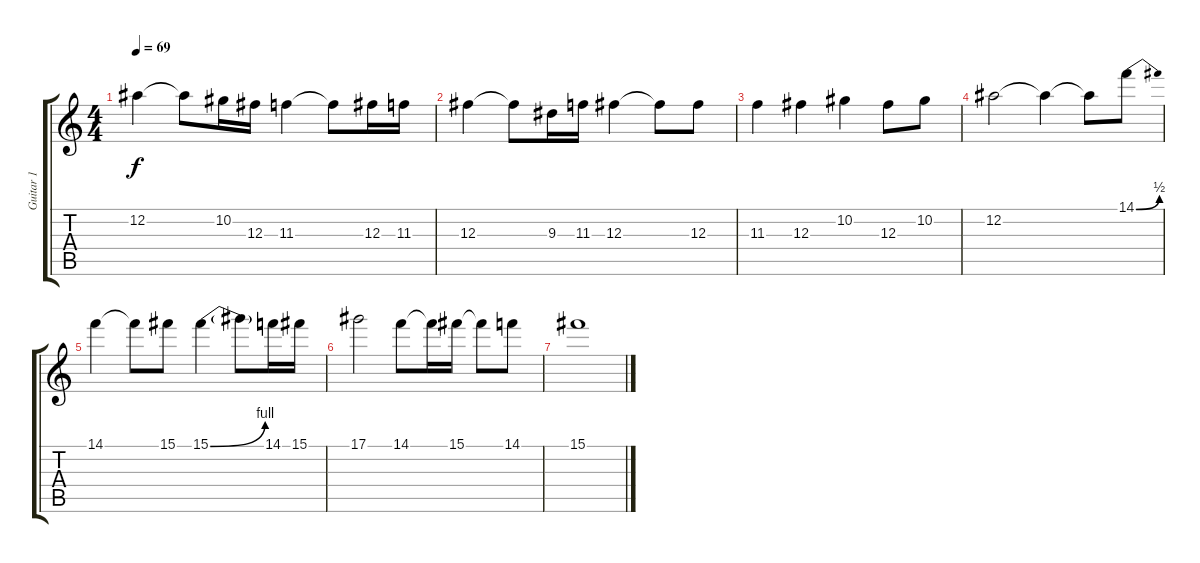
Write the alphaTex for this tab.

\track ("Guitar 1" "Guitar 1") {instrument distortionguitar}
\staff {score tabs}
\tuning (Eb4 Bb3 Gb3 Db3 Ab2 Eb2) {hide}
\ts (4 4)
\tempo 69
\clef g2
\ks c
12.2.4{dy f} 12.2{t}.8 10.2.16 12.3.16 11.3.4 11.3{t}.8 12.3.16 11.3.16 |
12.3.4 12.3{t}.8 9.3.16 11.3.16 12.3.4 12.3{t}.8 12.3.8 |
11.3.4 12.3.4 10.2.4 12.3.8 10.2.8 |
12.2.2 12.2{t}.4 12.2{t}.8 14.1{be (bend 0 0 60 2)}.8 |
14.1.4 14.1{t}.8 15.1.8 15.1{be (bend 0 0 60 4)}.4 15.1{t}.8 14.1.16 15.1.16 |
17.1.2 14.1.8 14.1{t}.16 15.1.16 15.1{t}.8 14.1.8 |
15.1.1
